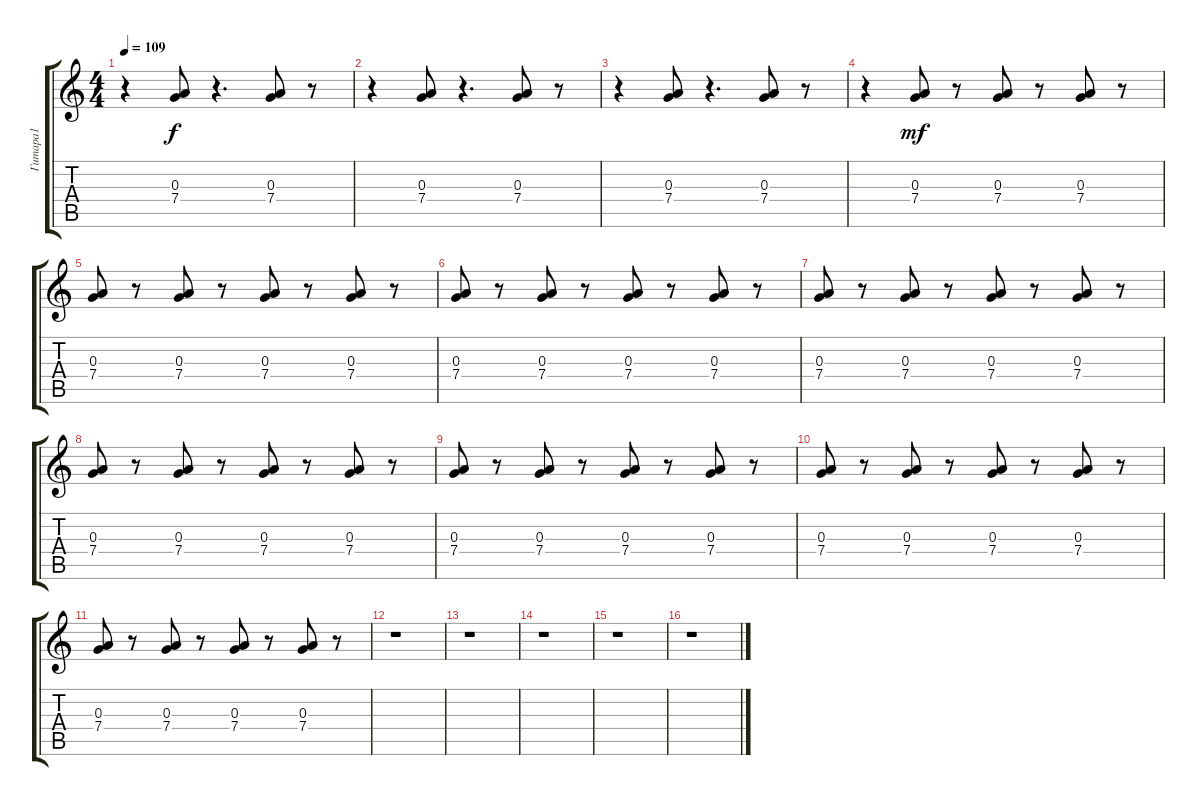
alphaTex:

\track ("Гитара1" "Гитара1") {instrument electricguitarclean}
\staff {score tabs}
\tuning (E4 B3 G3 D3 A2 E2) {hide}
\ts (4 4)
\tempo 109
\clef g2
\ks c
r.4{dy f} (0.3 7.4).8 r.4{d} (0.3 7.4).8 r.8 |
r.4 (0.3 7.4).8 r.4{d} (0.3 7.4).8 r.8 |
r.4 (0.3 7.4).8 r.4{d} (0.3 7.4).8 r.8 |
r.4 (0.3 7.4).8{dy mf balance 0} r.8 (0.3 7.4).8{balance 16} r.8 (0.3 7.4).8{balance 0} r.8 |
(0.3 7.4).8{balance 16} r.8 (0.3 7.4).8{balance 0} r.8 (0.3 7.4).8{balance 16} r.8 (0.3 7.4).8{balance 0} r.8 |
(0.3 7.4).8{balance 16} r.8 (0.3 7.4).8{balance 0} r.8 (0.3 7.4).8{balance 16} r.8 (0.3 7.4).8{balance 0} r.8 |
(0.3 7.4).8{balance 16} r.8 (0.3 7.4).8{balance 0} r.8 (0.3 7.4).8{balance 16} r.8 (0.3 7.4).8{balance 0} r.8 |
(0.3 7.4).8{balance 16} r.8 (0.3 7.4).8{balance 0} r.8 (0.3 7.4).8{balance 16} r.8 (0.3 7.4).8{balance 0} r.8 |
(0.3 7.4).8{balance 16} r.8 (0.3 7.4).8{balance 0} r.8 (0.3 7.4).8{balance 16} r.8 (0.3 7.4).8{balance 0} r.8 |
(0.3 7.4).8{balance 16} r.8 (0.3 7.4).8{balance 0} r.8 (0.3 7.4).8{balance 16} r.8 (0.3 7.4).8{balance 0} r.8 |
(0.3 7.4).8{balance 16} r.8 (0.3 7.4).8{balance 0} r.8 (0.3 7.4).8{balance 16} r.8 (0.3 7.4).8{balance 8} r.8 |
r.1 |
r.1 |
r.1 |
r.1 |
r.1
